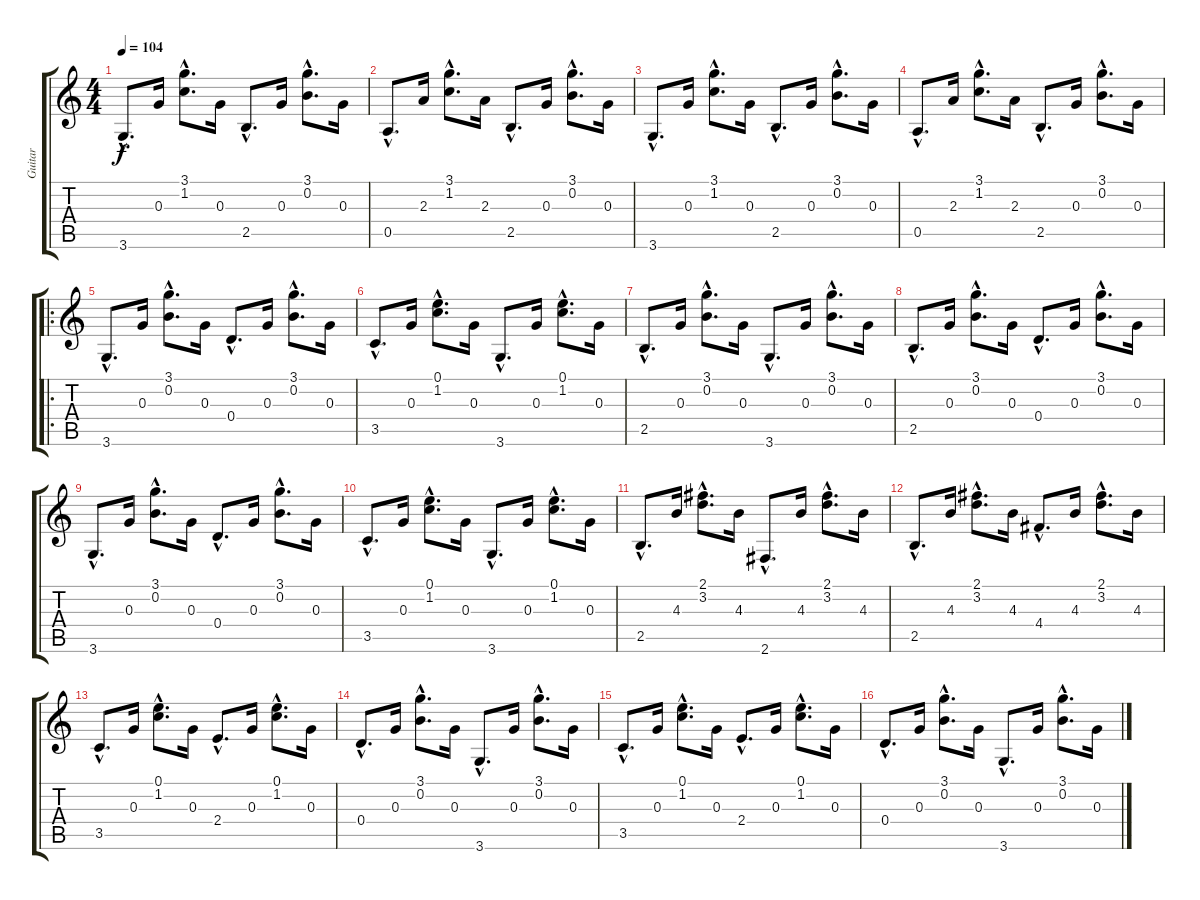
\track ("Guitar" "Guitar") {instrument acousticguitarsteel}
\staff {score tabs}
\tuning (E4 B3 G3 D3 A2 E2) {hide}
\ts (4 4)
\tempo 104
\clef g2
\ks c
3.6{hac}.8{d dy f instrument acousticguitarsteel} 0.3.16 (3.1{hac} 1.2{hac}).8{d} 0.3.16 2.5{hac}.8{d} 0.3.16 (3.1{hac} 0.2{hac}).8{d} 0.3.16 |
0.5{hac}.8{d} 2.3.16 (3.1{hac} 1.2{hac}).8{d} 2.3.16 2.5{hac}.8{d} 0.3.16 (3.1{hac} 0.2{hac}).8{d} 0.3.16 |
3.6{hac}.8{d} 0.3.16 (3.1{hac} 1.2{hac}).8{d} 0.3.16 2.5{hac}.8{d} 0.3.16 (3.1{hac} 0.2{hac}).8{d} 0.3.16 |
0.5{hac}.8{d} 2.3.16 (3.1{hac} 1.2{hac}).8{d} 2.3.16 2.5{hac}.8{d} 0.3.16 (3.1{hac} 0.2{hac}).8{d} 0.3.16 |
\ro
3.6{hac}.8{d} 0.3.16 (3.1{hac} 0.2{hac}).8{d} 0.3.16 0.4{hac}.8{d} 0.3.16 (3.1{hac} 0.2{hac}).8{d} 0.3.16 |
3.5{hac}.8{d} 0.3.16 (0.1{hac} 1.2{hac}).8{d} 0.3.16 3.6{hac}.8{d} 0.3.16 (0.1{hac} 1.2{hac}).8{d} 0.3.16 |
2.5{hac}.8{d} 0.3.16 (3.1{hac} 0.2{hac}).8{d} 0.3.16 3.6{hac}.8{d} 0.3.16 (3.1{hac} 0.2{hac}).8{d} 0.3.16 |
2.5{hac}.8{d} 0.3.16 (3.1{hac} 0.2{hac}).8{d} 0.3.16 0.4{hac}.8{d} 0.3.16 (3.1{hac} 0.2{hac}).8{d} 0.3.16 |
3.6{hac}.8{d} 0.3.16 (3.1{hac} 0.2{hac}).8{d} 0.3.16 0.4{hac}.8{d} 0.3.16 (3.1{hac} 0.2{hac}).8{d} 0.3.16 |
3.5{hac}.8{d} 0.3.16 (0.1{hac} 1.2{hac}).8{d} 0.3.16 3.6{hac}.8{d} 0.3.16 (0.1{hac} 1.2{hac}).8{d} 0.3.16 |
2.5{hac}.8{d} 4.3.16 (2.1{hac} 3.2{hac}).8{d} 4.3.16 2.6{hac}.8{d} 4.3.16 (2.1{hac} 3.2{hac}).8{d} 4.3.16 |
2.5{hac}.8{d} 4.3.16 (2.1{hac} 3.2{hac}).8{d} 4.3.16 4.4{hac}.8{d} 4.3.16 (2.1{hac} 3.2{hac}).8{d} 4.3.16 |
3.5{hac}.8{d} 0.3.16 (0.1{hac} 1.2{hac}).8{d} 0.3.16 2.4{hac}.8{d} 0.3.16 (0.1{hac} 1.2{hac}).8{d} 0.3.16 |
0.4{hac}.8{d} 0.3.16 (3.1{hac} 0.2{hac}).8{d} 0.3.16 3.6{hac}.8{d} 0.3.16 (3.1{hac} 0.2{hac}).8{d} 0.3.16 |
3.5{hac}.8{d} 0.3.16 (0.1{hac} 1.2{hac}).8{d} 0.3.16 2.4{hac}.8{d} 0.3.16 (0.1{hac} 1.2{hac}).8{d} 0.3.16 |
0.4{hac}.8{d} 0.3.16 (3.1{hac} 0.2{hac}).8{d} 0.3.16 3.6{hac}.8{d} 0.3.16 (3.1{hac} 0.2{hac}).8{d} 0.3.16
